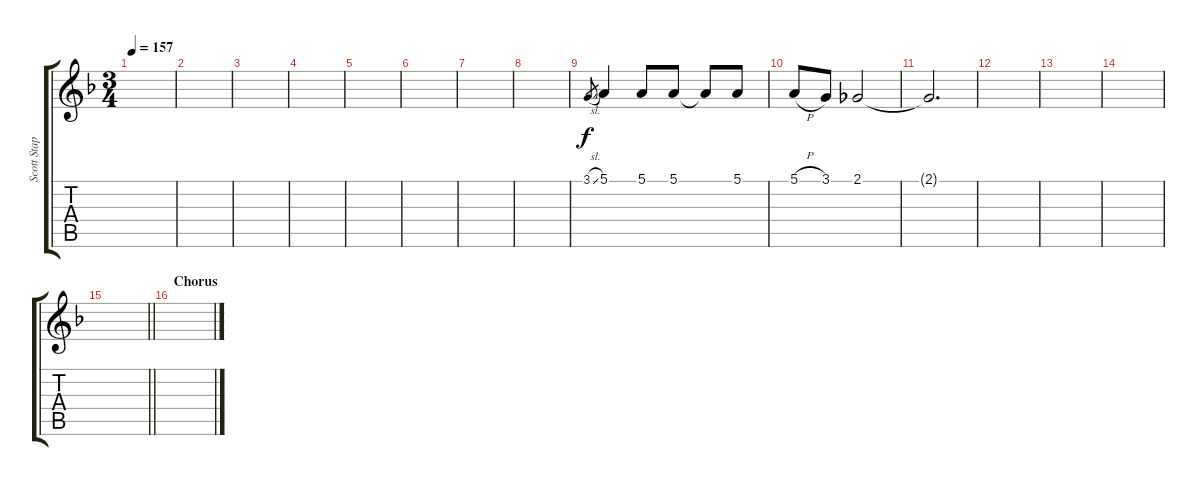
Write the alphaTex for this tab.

\track ("Scott Stapp (Back-Up)" "Scott Stap") {instrument clarinet}
\staff {score tabs}
\tuning (E4 B3 G3 D3 A2 E2) {hide}
\ts (3 4)
\tempo 157
\clef g2
\ks f
|
|
|
|
|
|
|
|
3.1{sl}.8{gr} 5.1.4 5.1.8 5.1.8 5.1{t}.8 5.1.8 |
5.1{h}.8 3.1.8 2.1.2 |
2.1{t}.2{d} |
|
|
|
\barLineRight lightlight
|
\section ("" "Chorus")
